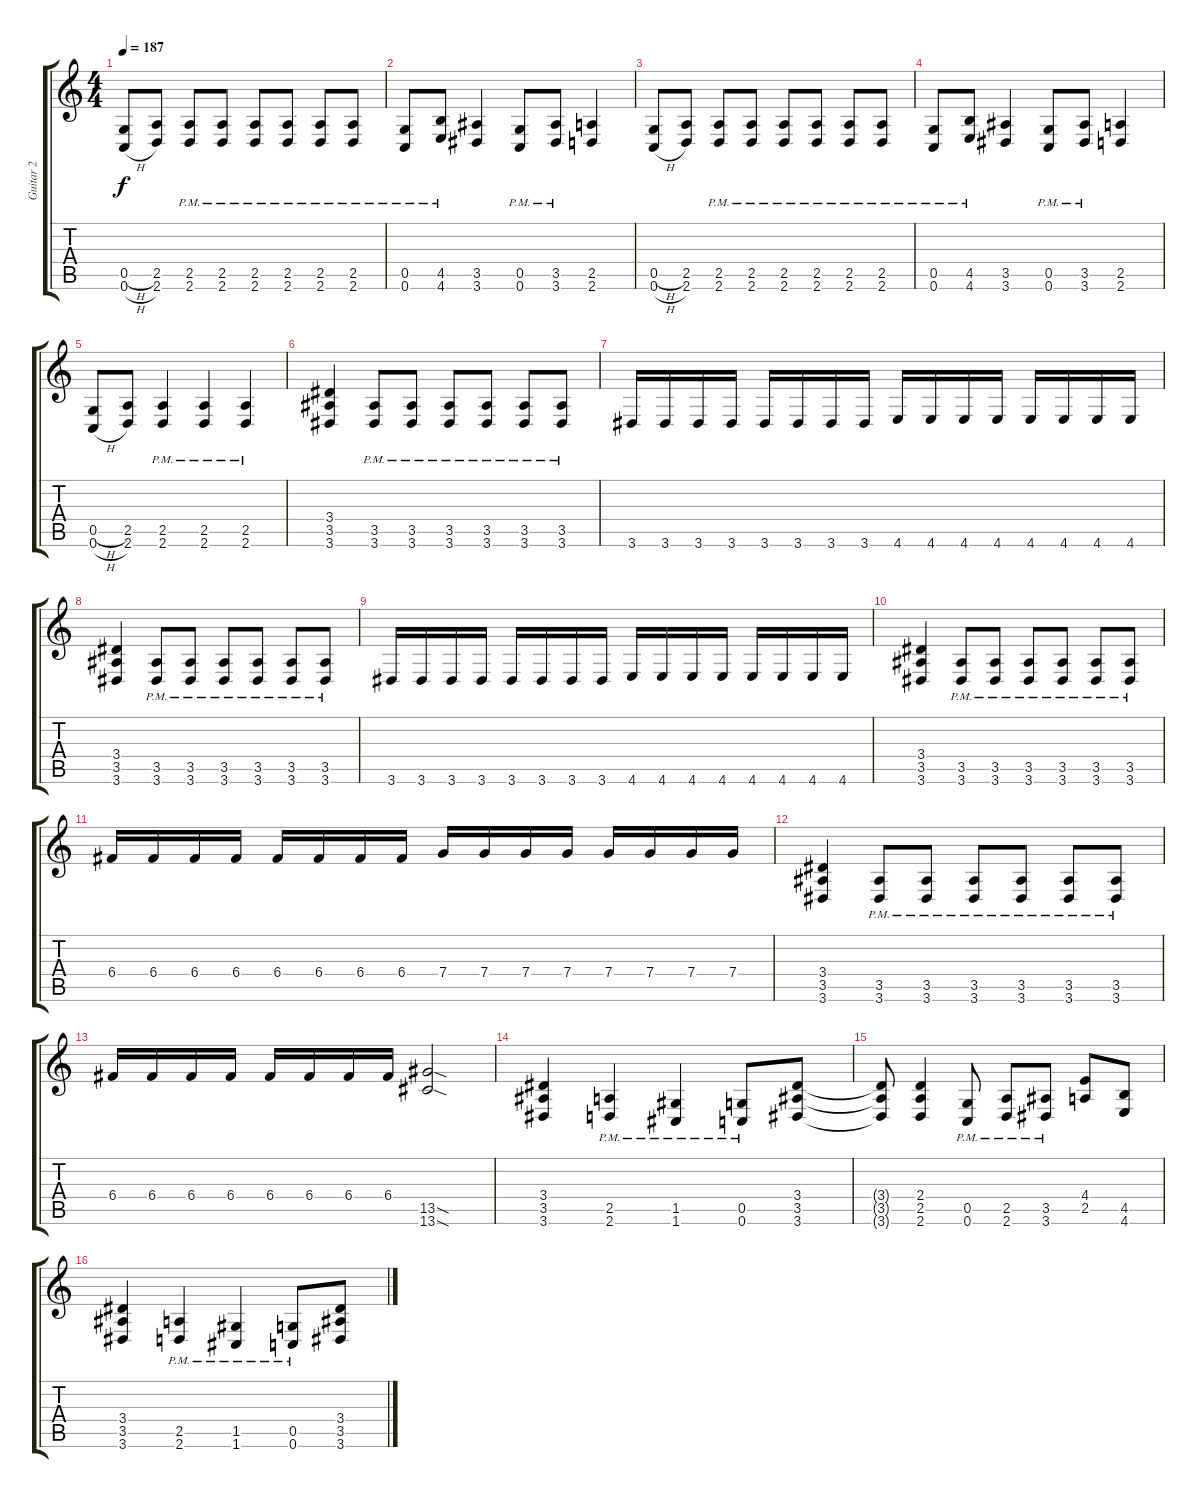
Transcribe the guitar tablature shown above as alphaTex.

\track ("Guitar 2" "Guitar 2") {instrument distortionguitar}
\staff {score tabs}
\tuning (D4 A3 F3 C3 G2 C2) {hide}
\ts (4 4)
\tempo 187
\clef g2
\ks c
(0.5{h} 0.6{h}).8{dy f} (2.5 2.6).8 (2.5{pm} 2.6{pm}).8 (2.5{pm} 2.6{pm}).8 (2.5{pm} 2.6{pm}).8 (2.5{pm} 2.6{pm}).8 (2.5{pm} 2.6{pm}).8 (2.5{pm} 2.6{pm}).8 |
(0.5{pm} 0.6{pm}).8 (4.5{pm} 4.6{pm}).8 (3.5 3.6).4 (0.5{pm} 0.6{pm}).8 (3.5{pm} 3.6{pm}).8 (2.5 2.6).4 |
(0.5{h} 0.6{h}).8 (2.5 2.6).8 (2.5{pm} 2.6{pm}).8 (2.5{pm} 2.6{pm}).8 (2.5{pm} 2.6{pm}).8 (2.5{pm} 2.6{pm}).8 (2.5{pm} 2.6{pm}).8 (2.5{pm} 2.6{pm}).8 |
(0.5{pm} 0.6{pm}).8 (4.5{pm} 4.6{pm}).8 (3.5 3.6).4 (0.5{pm} 0.6{pm}).8 (3.5{pm} 3.6{pm}).8 (2.5 2.6).4 |
(0.5{h} 0.6{h}).8 (2.5 2.6).8 (2.5{pm} 2.6{pm}).4 (2.5{pm} 2.6{pm}).4 (2.5{pm} 2.6{pm}).4 |
(3.4 3.5 3.6).4 (3.5{pm} 3.6{pm}).8 (3.5{pm} 3.6{pm}).8 (3.5{pm} 3.6{pm}).8 (3.5{pm} 3.6{pm}).8 (3.5{pm} 3.6{pm}).8 (3.5{pm} 3.6{pm}).8 |
3.6.16 3.6.16 3.6.16 3.6.16 3.6.16 3.6.16 3.6.16 3.6.16 4.6.16 4.6.16 4.6.16 4.6.16 4.6.16 4.6.16 4.6.16 4.6.16 |
(3.4 3.5 3.6).4 (3.5{pm} 3.6{pm}).8 (3.5{pm} 3.6{pm}).8 (3.5{pm} 3.6{pm}).8 (3.5{pm} 3.6{pm}).8 (3.5{pm} 3.6{pm}).8 (3.5{pm} 3.6{pm}).8 |
3.6.16 3.6.16 3.6.16 3.6.16 3.6.16 3.6.16 3.6.16 3.6.16 4.6.16 4.6.16 4.6.16 4.6.16 4.6.16 4.6.16 4.6.16 4.6.16 |
(3.4 3.5 3.6).4 (3.5{pm} 3.6{pm}).8 (3.5{pm} 3.6{pm}).8 (3.5{pm} 3.6{pm}).8 (3.5{pm} 3.6{pm}).8 (3.5{pm} 3.6{pm}).8 (3.5{pm} 3.6{pm}).8 |
6.4.16 6.4.16 6.4.16 6.4.16 6.4.16 6.4.16 6.4.16 6.4.16 7.4.16 7.4.16 7.4.16 7.4.16 7.4.16 7.4.16 7.4.16 7.4.16 |
(3.4 3.5 3.6).4 (3.5{pm} 3.6{pm}).8 (3.5{pm} 3.6{pm}).8 (3.5{pm} 3.6{pm}).8 (3.5{pm} 3.6{pm}).8 (3.5{pm} 3.6{pm}).8 (3.5{pm} 3.6{pm}).8 |
6.4.16 6.4.16 6.4.16 6.4.16 6.4.16 6.4.16 6.4.16 6.4.16 (13.5{sod} 13.6{sod}).2 |
(3.4 3.5 3.6).4 (2.5{pm} 2.6{pm}).4 (1.5{pm} 1.6{pm}).4 (0.5{pm} 0.6{pm}).8 (3.4 3.5 3.6).8 |
(3.4{t} 3.5{t} 3.6{t}).8 (2.4 2.5 2.6).4 (0.5{pm} 0.6{pm}).8 (2.5{pm} 2.6{pm}).8 (3.5{pm} 3.6{pm}).8 (4.4 2.5).8 (4.5 4.6).8 |
(3.4 3.5 3.6).4 (2.5{pm} 2.6{pm}).4 (1.5{pm} 1.6{pm}).4 (0.5{pm} 0.6{pm}).8 (3.4 3.5 3.6).8
